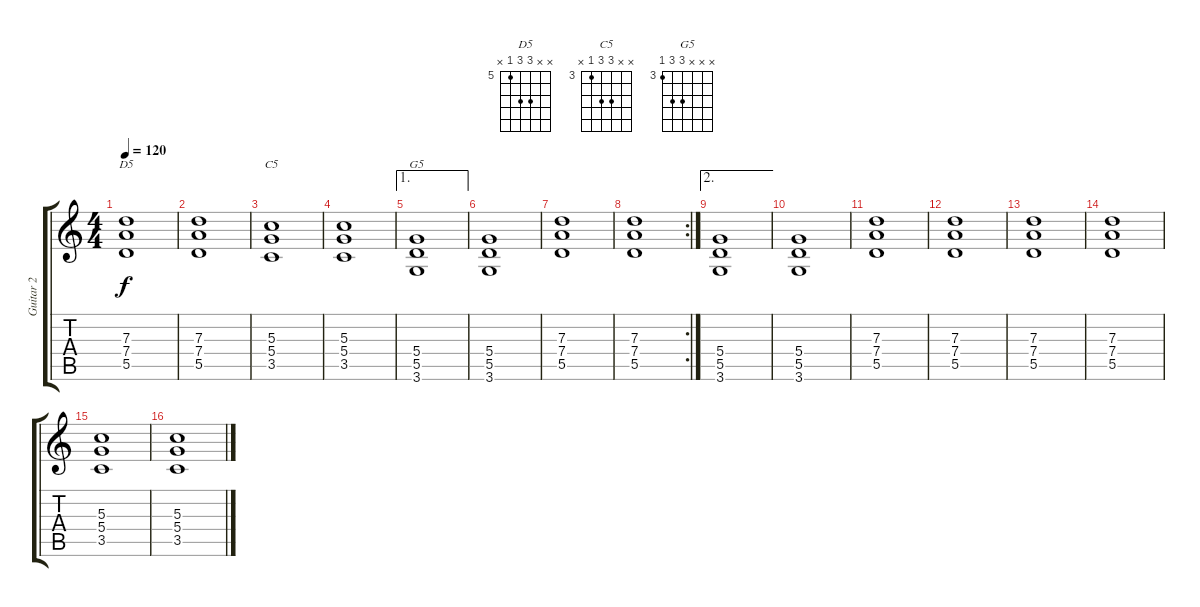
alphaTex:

\track ("Guitar 2" "Guitar 2") {instrument overdrivenguitar}
\staff {score tabs}
\tuning (E4 B3 G3 D3 A2 E2) {hide}
\chord ("D5" x x 7 7 5 x) {firstfret 5}
\chord ("C5" x x 5 5 3 x) {firstfret 3}
\chord ("G5" x x x 5 5 3) {firstfret 3}
\ts (4 4)
\tempo 120
\clef g2
\ks c
(7.3 7.4 5.5).1{ch "D5" dy f} |
(7.3 7.4 5.5).1 |
(5.3 5.4 3.5).1{ch "C5"} |
(5.3 5.4 3.5).1 |
\ae 1
(5.4 5.5 3.6).1{ch "G5"} |
(5.4 5.5 3.6).1 |
(7.3 7.4 5.5).1 |
\rc 2
(7.3 7.4 5.5).1 |
\ae 2
(5.4 5.5 3.6).1 |
(5.4 5.5 3.6).1 |
(7.3 7.4 5.5).1 |
(7.3 7.4 5.5).1 |
(7.3 7.4 5.5).1 |
(7.3 7.4 5.5).1 |
(5.3 5.4 3.5).1 |
(5.3 5.4 3.5).1
